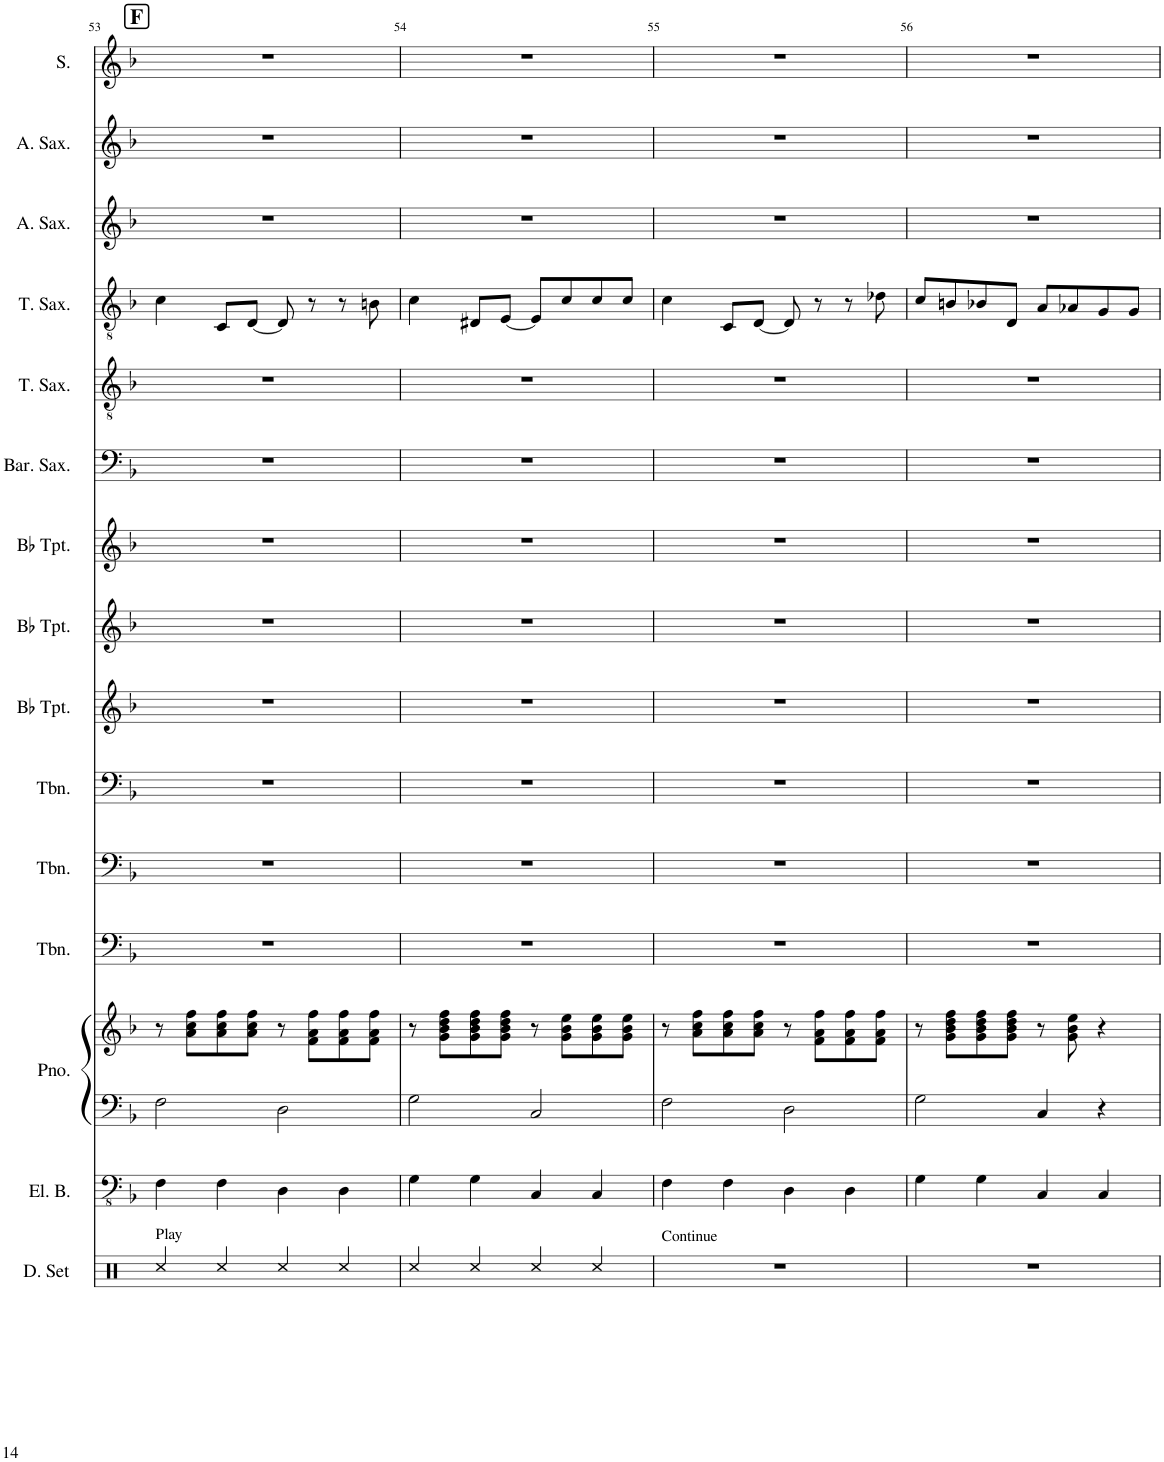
**kern	**kern	**kern	**kern	**kern	**kern	**kern	**kern	**kern	**kern	**kern	**kern	**kern	**kern	**kern	**kern
*part15	*part14	*part13	*part13	*part12	*part11	*part10	*part9	*part8	*part7	*part6	*part5	*part4	*part3	*part2	*part1
*staff16	*staff15	*staff14	*staff13	*staff12	*staff11	*staff10	*staff9	*staff8	*staff7	*staff6	*staff5	*staff4	*staff3	*staff2	*staff1
*I"Drumset	*I"Electric Bass	*I"Piano	*	*I"Trombone	*I"Trombone	*I"Trombone	*I"Bb Trumpet	*I"Bb Trumpet	*I"Bb Trumpet	*I"Baritone Saxophone	*I"Tenor Saxophone	*I"Tenor Saxophone	*I"Alto Saxophone	*I"Alto Saxophone	*I"Soprano
*I'D. Set	*I'El. B.	*I'Pno.	*	*I'Tbn.	*I'Tbn.	*I'Tbn.	*I'Bb Tpt.	*I'Bb Tpt.	*I'Bb Tpt.	*I'Bar. Sax.	*I'T. Sax.	*I'T. Sax.	*I'A. Sax.	*I'A. Sax.	*I'S.
!!LO:PB:g=z
*clefX	*clefFv4	*clefF4	*clefG2	*clefF4	*clefF4	*clefF4	*clefG2	*clefG2	*clefG2	*clefF4	*clefGv2	*clefGv2	*clefG2	*clefG2	*clefG2
*	*	*	*	*	*	*	*ITrd1c2	*ITrd1c2	*ITrd1c2	*ITrd12c21	*ITrd8c14	*ITrd8c14	*ITrd5c9	*ITrd5c9	*
*k[]	*k[b-]	*k[b-]	*k[b-]	*k[b-]	*k[b-]	*k[b-]	*k[b-]	*k[b-]	*k[b-]	*k[b-]	*k[b-]	*k[b-]	*k[b-]	*k[b-]	*k[b-]
*M4/4	*M4/4	*M4/4	*M4/4	*M4/4	*M4/4	*M4/4	*M4/4	*M4/4	*M4/4	*M4/4	*M4/4	*M4/4	*M4/4	*M4/4	*M4/4
*met(c)	*met(c)	*met(c)	*met(c)	*met(c)	*met(c)	*met(c)	*met(c)	*met(c)	*met(c)	*met(c)	*met(c)	*met(c)	*met(c)	*met(c)	*met(c)
!!LO:REH:place=s1:a:B:cj:fs=14:t=F
=53	=53	=53	=53	=53	=53	=53	=53	=53	=53	=53	=53	=53	=53	=53	=53
!LO:TX:a:t=Play	!	!	!	!	!	!	!	!	!	!	!	!	!	!	!
4Rcc/	4FF\	2F\	8r	1r	1r	1r	1r	1r	1r	1r	1r	4c\	1r	1r	1r
.	.	.	8a\ 8cc\ 8ff\L	.	.	.	.	.	.	.	.	.	.	.	.
4Rcc/	4FF\	.	8a\ 8cc\ 8ff\	.	.	.	.	.	.	.	.	8C/L	.	.	.
.	.	.	8a\ 8cc\ 8ff\J	.	.	.	.	.	.	.	.	[8D/J	.	.	.
4Rcc/	4DD\	2D\	8r	.	.	.	.	.	.	.	.	8D/]	.	.	.
.	.	.	8f\ 8a\ 8ff\L	.	.	.	.	.	.	.	.	8r	.	.	.
4Rcc/	4DD\	.	8f\ 8a\ 8ff\	.	.	.	.	.	.	.	.	8r	.	.	.
.	.	.	8f\ 8a\ 8ff\J	.	.	.	.	.	.	.	.	8Bn\	.	.	.
=54	=54	=54	=54	=54	=54	=54	=54	=54	=54	=54	=54	=54	=54	=54	=54
4Rcc/	4GG\	2G\	8r	1r	1r	1r	1r	1r	1r	1r	1r	4c\	1r	1r	1r
.	.	.	8g\ 8b-\ 8dd\ 8ff\L	.	.	.	.	.	.	.	.	.	.	.	.
4Rcc/	4GG\	.	8g\ 8b-\ 8dd\ 8ff\	.	.	.	.	.	.	.	.	8D#X/L	.	.	.
.	.	.	8g\ 8b-\ 8dd\ 8ff\J	.	.	.	.	.	.	.	.	[8E/J	.	.	.
4Rcc/	4CC/	2C/	8r	.	.	.	.	.	.	.	.	8E/L]	.	.	.
.	.	.	8g\ 8b-\ 8ee\L	.	.	.	.	.	.	.	.	8c/	.	.	.
4Rcc/	4CC/	.	8g\ 8b-\ 8ee\	.	.	.	.	.	.	.	.	8c/	.	.	.
.	.	.	8g\ 8b-\ 8ee\J	.	.	.	.	.	.	.	.	8c/J	.	.	.
=55	=55	=55	=55	=55	=55	=55	=55	=55	=55	=55	=55	=55	=55	=55	=55
!LO:TX:a:t=Continue	!	!	!	!	!	!	!	!	!	!	!	!	!	!	!
1r	4FF\	2F\	8r	1r	1r	1r	1r	1r	1r	1r	1r	4c\	1r	1r	1r
.	.	.	8a\ 8cc\ 8ff\L	.	.	.	.	.	.	.	.	.	.	.	.
.	4FF\	.	8a\ 8cc\ 8ff\	.	.	.	.	.	.	.	.	8C/L	.	.	.
.	.	.	8a\ 8cc\ 8ff\J	.	.	.	.	.	.	.	.	[8D/J	.	.	.
.	4DD\	2D\	8r	.	.	.	.	.	.	.	.	8D/]	.	.	.
.	.	.	8f\ 8a\ 8ff\L	.	.	.	.	.	.	.	.	8r	.	.	.
.	4DD\	.	8f\ 8a\ 8ff\	.	.	.	.	.	.	.	.	8r	.	.	.
.	.	.	8f\ 8a\ 8ff\J	.	.	.	.	.	.	.	.	8d-X\	.	.	.
=56	=56	=56	=56	=56	=56	=56	=56	=56	=56	=56	=56	=56	=56	=56	=56
1r	4GG\	2G\	8r	1r	1r	1r	1r	1r	1r	1r	1r	8c/L	1r	1r	1r
.	.	.	8g\ 8b-\ 8dd\ 8ff\L	.	.	.	.	.	.	.	.	8Bn/	.	.	.
.	4GG\	.	8g\ 8b-\ 8dd\ 8ff\	.	.	.	.	.	.	.	.	8B-X/	.	.	.
.	.	.	8g\ 8b-\ 8dd\ 8ff\J	.	.	.	.	.	.	.	.	8D/J	.	.	.
.	4CC/	4C/	8r	.	.	.	.	.	.	.	.	8A/L	.	.	.
.	.	.	8g\ 8b-\ 8ee\	.	.	.	.	.	.	.	.	8A-X/	.	.	.
.	4CC/	4r	4r	.	.	.	.	.	.	.	.	8G/	.	.	.
.	.	.	.	.	.	.	.	.	.	.	.	8G/J	.	.	.
=	=	=	=	=	=	=	=	=	=	=	=	=	=	=	=
*-	*-	*-	*-	*-	*-	*-	*-	*-	*-	*-	*-	*-	*-	*-	*-
